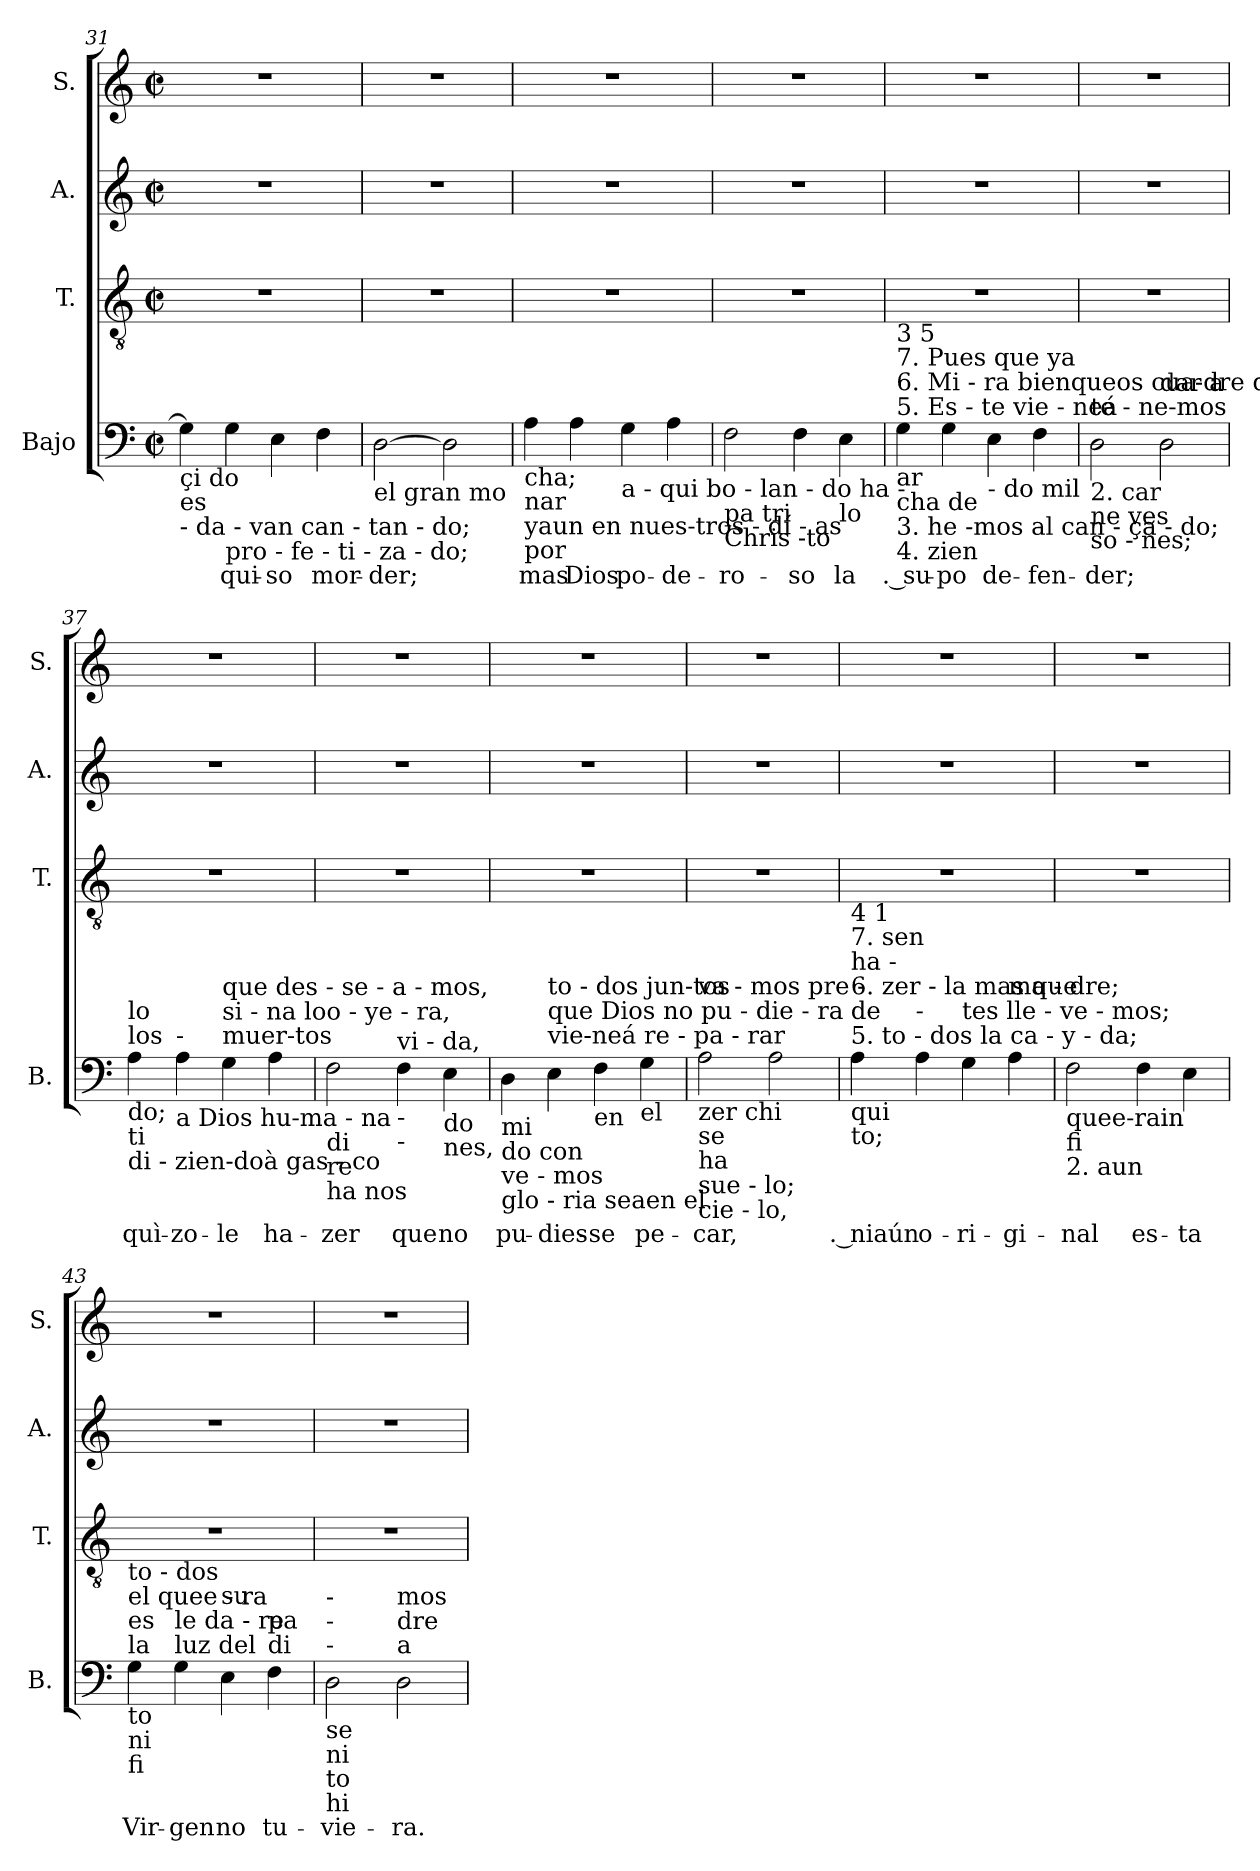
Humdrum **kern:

**kern	**text	**kern	**kern	**kern
*part4	*part4	*part3	*part2	*part1
*staff4	*staff4	*staff3	*staff2	*staff1
*I"Bajo	*	*I"T.	*I"A.	*I"S.
*I'B.	*	*I'T.	*I'A.	*I'S.
*clefF4	*	*clefGv2	*clefG2	*clefG2
*M2/2	*	*M2/2	*M2/2	*M2/2
*met(c|)	*	*met(c|)	*met(c|)	*met(c|)
=31	=31	=31	=31	=31
!LO:TX:b:t=çi do	!	!	!	!
!LO:TX:b:t=es	!	!	!	!
!LO:TX:b:t=- da - van can - tan - do;	!	!	!	!
!	!LO:LY:b:cj	!	!	!
4G\]	.	1r	1r	1r
!LO:TX:b:t=pro - fe - ti - za - do;	!	!	!	!
!	!LO:LY:b:cj	!	!	!
4G\	qui-	.	.	.
!	!LO:LY:b:cj	!	!	!
4E\	-so	.	.	.
!	!LO:LY:b:cj	!	!	!
4F\	mor-	.	.	.
=32	=32	=32	=32	=32
!LO:TX:b:t=el gran mo	!	!	!	!
!	!LO:LY:b:cj	!	!	!
[>2D\	-der;	1r	1r	1r
!	!LO:LY:b:cj	!	!	!
2D\]	.	.	.	.
=33	=33	=33	=33	=33
!LO:TX:b:t=cha;	!	!	!	!
!LO:TX:b:t=nar	!	!	!	!
!LO:TX:b:t=yaun en nues-tros - dí - as	!	!	!	!
!LO:TX:b:t=por	!	!	!	!
!	!LO:LY:b:cj	!	!	!
4A\	mas	1r	1r	1r
!	!LO:LY:b:cj	!	!	!
4A\	Dios	.	.	.
!LO:TX:b:t=a - qui bo - lan - do ha -	!	!	!	!
!	!LO:LY:b:cj	!	!	!
4G\	po-	.	.	.
!	!LO:LY:b:cj	!	!	!
4A\	-de-	.	.	.
=34	=34	=34	=34	=34
!LO:TX:b:t=pa tri	!	!	!	!
!LO:TX:b:t=Chris -to	!	!	!	!
!	!LO:LY:b:cj	!	!	!
2F\	-ro-	1r	1r	1r
!	!LO:LY:b:cj	!	!	!
4F\	-so	.	.	.
!LO:TX:b:t=lo	!	!	!	!
!	!LO:LY:b:cj	!	!	!
4E\	la	.	.	.
!!LO:LB:g=z
=35	=35	=35	=35	=35
!LO:TX:a:t=5.&nbsp;Es - te vie - neá	!	!	!	!
!LO:TX:a:t=6.&nbsp;Mi - ra bienqueos cua-dre quean	!	!	!	!
!LO:TX:a:t=7.&nbsp;Pues que ya	!	!	!	!
!LO:TX:a:t=3 5	!	!	!	!
!LO:TX:b:t=ar	!	!	!	!
!LO:TX:b:t=cha de	!	!	!	!
!LO:TX:b:t=3.&nbsp;he -mos al can - ça - do;	!	!	!	!
!LO:TX:b:t=4.&nbsp;zien	!	!	!	!
!	!LO:LY:b:cj	!	!	!
4G\	. su-	1r	1r	1r
!	!LO:LY:b:cj	!	!	!
4G\	-po	.	.	.
!LO:TX:b:t=- do mil	!	!	!	!
!	!LO:LY:b:cj	!	!	!
4E\	de-	.	.	.
!	!LO:LY:b:cj	!	!	!
4F\	-fen-	.	.	.
=36	=36	=36	=36	=36
!LO:TX:a:t=te - ne-mos	!	!	!	!
!LO:TX:b:t=2.&nbsp;car	!	!	!	!
!LO:TX:b:t=ne ves	!	!	!	!
!LO:TX:b:t=so - nes;	!	!	!	!
!	!LO:LY:b:cj	!	!	!
2D\	-der;	1r	1r	1r
!LO:TX:a:t=dar a	!	!	!	!
!	!LO:LY:b:cj	!	!	!
2D\	.	.	.	.
=37	=37	=37	=37	=37
!LO:TX:a:t=los	!	!	!	!
!LO:TX:a:t=lo	!	!	!	!
!LO:TX:b:t=do;	!	!	!	!
!LO:TX:b:t=ti	!	!	!	!
!LO:TX:b:t=di - zien-doà gas - co	!	!	!	!
!	!LO:LY:b:cj	!	!	!
4A\	quì-	1r	1r	1r
!LO:TX:a:t=-	!	!	!	!
!LO:TX:b:t=a Dios hu-ma - na	!	!	!	!
!	!LO:LY:b:cj	!	!	!
4A\	-zo-	.	.	.
!LO:TX:a:t=muer-tos	!	!	!	!
!LO:TX:a:t=si - na loo - ye - ra,	!	!	!	!
!LO:TX:a:t=que des - se - a - mos,	!	!	!	!
!	!LO:LY:b:cj	!	!	!
4G\	-le	.	.	.
!	!LO:LY:b:cj	!	!	!
4A\	ha-	.	.	.
=38	=38	=38	=38	=38
!LO:TX:b:t=di	!	!	!	!
!LO:TX:b:t=re	!	!	!	!
!LO:TX:b:t=ha nos	!	!	!	!
!	!LO:LY:b:cj	!	!	!
2F\	-zer	1r	1r	1r
!LO:TX:a:t=vi - da,	!	!	!	!
!LO:TX:b:t=-	!	!	!	!
!LO:TX:b:t=-	!	!	!	!
!	!LO:LY:b:cj	!	!	!
4F\	que	.	.	.
!LO:TX:b:t=do	!	!	!	!
!LO:TX:b:t=nes,	!	!	!	!
!	!LO:LY:b:cj	!	!	!
4E\	no	.	.	.
=39	=39	=39	=39	=39
!LO:TX:b:t=mi	!	!	!	!
!LO:TX:b:t=do con	!	!	!	!
!LO:TX:b:t=ve - mos	!	!	!	!
!LO:TX:b:t=glo - ria seaen el	!	!	!	!
!	!LO:LY:b:cj	!	!	!
4D\	pu-	1r	1r	1r
!LO:TX:a:t=vie-neá re - pa - rar	!	!	!	!
!LO:TX:a:t=que Dios no pu - die - ra	!	!	!	!
!LO:TX:a:t=to - dos jun-tos	!	!	!	!
!	!LO:LY:b:cj	!	!	!
4E\	-dies-	.	.	.
!LO:TX:b:t=en	!	!	!	!
!	!LO:LY:b:cj	!	!	!
4F\	-se	.	.	.
!LO:TX:b:t=el	!	!	!	!
!	!LO:LY:b:cj	!	!	!
4G\	pe-	.	.	.
=40	=40	=40	=40	=40
!LO:TX:a:t=va - mos pre -	!	!	!	!
!LO:TX:b:t=zer chi	!	!	!	!
!LO:TX:b:t=se	!	!	!	!
!LO:TX:b:t=ha	!	!	!	!
!LO:TX:b:t=sue - lo;	!	!	!	!
!LO:TX:b:t=cie - lo,	!	!	!	!
!	!LO:LY:b:cj	!	!	!
2A\	-car,	1r	1r	1r
!	!LO:LY:b:cj	!	!	!
2A\	.	.	.	.
!!LO:LB:g=z
=41	=41	=41	=41	=41
!LO:TX:a:t=5.&nbsp;to - dos la ca - y - da;	!	!	!	!
!LO:TX:a:t=de	!	!	!	!
!LO:TX:a:t=6.&nbsp;zer - la mas que	!	!	!	!
!LO:TX:a:t=ha -	!	!	!	!
!LO:TX:a:t=7.&nbsp;sen	!	!	!	!
!LO:TX:a:t=4 1	!	!	!	!
!LO:TX:b:t=qui	!	!	!	!
!LO:TX:b:t=to;	!	!	!	!
!	!LO:LY:b:cj	!	!	!
4A\	. niaún	1r	1r	1r
!LO:TX:a:t=-	!	!	!	!
!	!LO:LY:b:cj	!	!	!
4A\	o-	.	.	.
!LO:TX:a:t=tes lle - ve - mos;	!	!	!	!
!	!LO:LY:b:cj	!	!	!
4G\	-ri-	.	.	.
!LO:TX:a:t=ma - dre;	!	!	!	!
!	!LO:LY:b:cj	!	!	!
4A\	-gi-	.	.	.
=42	=42	=42	=42	=42
!LO:TX:b:t=quee-rain	!	!	!	!
!LO:TX:b:t=fi	!	!	!	!
!LO:TX:b:t=2.&nbsp;aun	!	!	!	!
!	!LO:LY:b:cj	!	!	!
2F\	-nal	1r	1r	1r
!	!LO:LY:b:cj	!	!	!
4F\	es-	.	.	.
!	!LO:LY:b:cj	!	!	!
4E\	-ta	.	.	.
=43	=43	=43	=43	=43
!LO:TX:a:t=la	!	!	!	!
!LO:TX:a:t=es	!	!	!	!
!LO:TX:a:t=el quee - ra	!	!	!	!
!LO:TX:a:t=to - dos	!	!	!	!
!LO:TX:b:t=to	!	!	!	!
!LO:TX:b:t=ni	!	!	!	!
!LO:TX:b:t=fi	!	!	!	!
!	!LO:LY:b:cj	!	!	!
4G\	Vir-	1r	1r	1r
!LO:TX:a:t=luz del	!	!	!	!
!LO:TX:a:t=le da - re	!	!	!	!
!	!LO:LY:b:cj	!	!	!
4G\	-gen	.	.	.
!LO:TX:a:t=su	!	!	!	!
!	!LO:LY:b:cj	!	!	!
4E\	no	.	.	.
!LO:TX:a:t=di	!	!	!	!
!LO:TX:a:t=pa	!	!	!	!
!	!LO:LY:b:cj	!	!	!
4F\	tu-	.	.	.
=44	=44	=44	=44	=44
!LO:TX:a:t=-	!	!	!	!
!LO:TX:a:t=-	!	!	!	!
!LO:TX:a:t=-	!	!	!	!
!LO:TX:b:t=se	!	!	!	!
!LO:TX:b:t=ni	!	!	!	!
!LO:TX:b:t=to	!	!	!	!
!LO:TX:b:t=hi	!	!	!	!
!	!LO:LY:b:cj	!	!	!
2D\	-vie-	1r	1r	1r
!LO:TX:a:t=a	!	!	!	!
!LO:TX:a:t=dre	!	!	!	!
!LO:TX:a:t=mos	!	!	!	!
!	!LO:LY:b:cj	!	!	!
2D\	-ra.	.	.	.
=	=	=	=	=
*-	*-	*-	*-	*-
